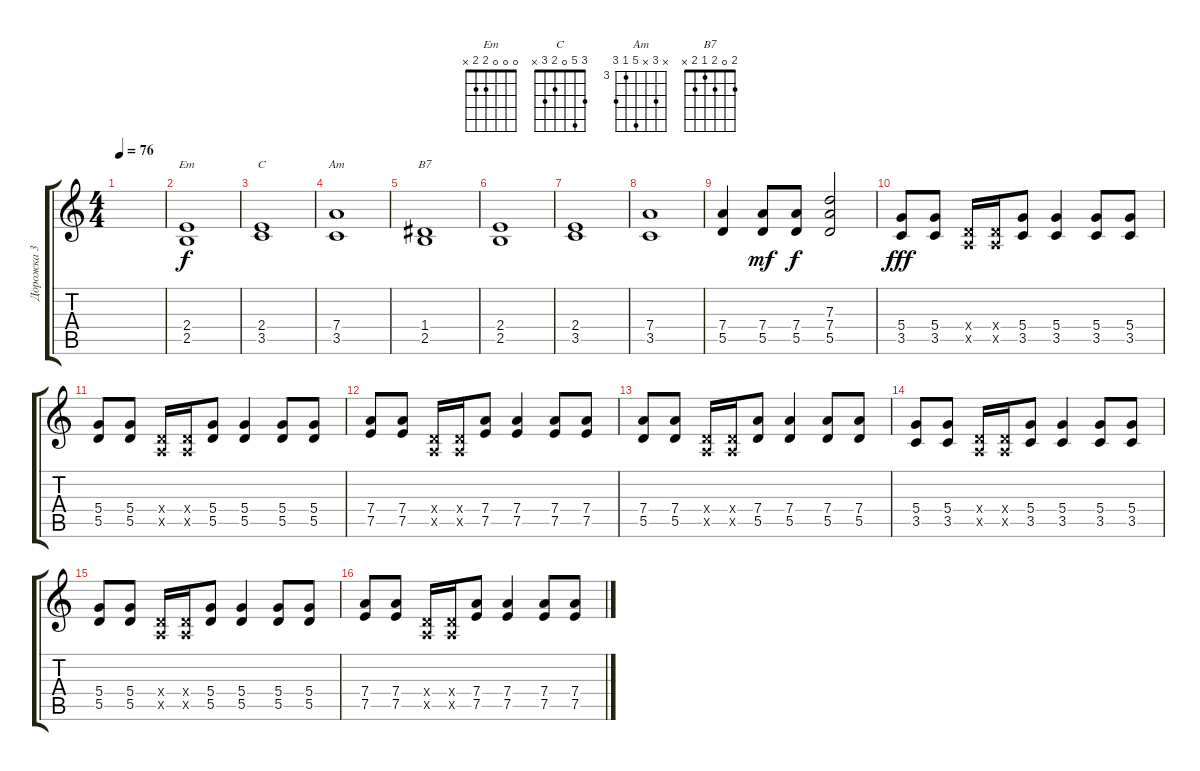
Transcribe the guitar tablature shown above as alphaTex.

\track ("Дорожка 3" "Дорожка 3") {instrument overdrivenguitar}
\staff {score tabs}
\tuning (E4 B3 G3 D3 A2 E2) {hide}
\chord ("Em" 0 0 0 2 2 x)
\chord ("C" 3 5 0 2 3 x)
\chord ("Am" x 5 x 7 3 5) {firstfret 3}
\chord ("B7" 2 0 2 1 2 x)
\ts (4 4)
\tempo 76
\clef g2
\ks c
|
(2.4 2.5).1{ch "Em"} |
(2.4 3.5).1{ch "C"} |
(7.4 3.5).1{ch "Am"} |
(1.4 2.5).1{ch "B7"} |
(2.4 2.5).1 |
(2.4 3.5).1 |
(7.4 3.5).1 |
(7.4 5.5).4 (7.4 5.5).8{dy mf} (7.4 5.5).8{dy f} (7.3 7.4 5.5).2 |
(5.4 3.5).8{dy fff} (5.4 3.5).8 (0.4{x} 0.5{x}).16 (0.4{x} 0.5{x}).16 (5.4 3.5).8 (5.4 3.5).4 (5.4 3.5).8 (5.4 3.5).8 |
(5.4 5.5).8 (5.4 5.5).8 (0.4{x} 0.5{x}).16 (0.4{x} 0.5{x}).16 (5.4 5.5).8 (5.4 5.5).4 (5.4 5.5).8 (5.4 5.5).8 |
(7.4 7.5).8 (7.4 7.5).8 (0.4{x} 0.5{x}).16 (0.4{x} 0.5{x}).16 (7.4 7.5).8 (7.4 7.5).4 (7.4 7.5).8 (7.4 7.5).8 |
(7.4 5.5).8 (7.4 5.5).8 (0.4{x} 0.5{x}).16 (0.4{x} 0.5{x}).16 (7.4 5.5).8 (7.4 5.5).4 (7.4 5.5).8 (7.4 5.5).8 |
(5.4 3.5).8 (5.4 3.5).8 (0.4{x} 0.5{x}).16 (0.4{x} 0.5{x}).16 (5.4 3.5).8 (5.4 3.5).4 (5.4 3.5).8 (5.4 3.5).8 |
(5.4 5.5).8 (5.4 5.5).8 (0.4{x} 0.5{x}).16 (0.4{x} 0.5{x}).16 (5.4 5.5).8 (5.4 5.5).4 (5.4 5.5).8 (5.4 5.5).8 |
(7.4 7.5).8 (7.4 7.5).8 (0.4{x} 0.5{x}).16 (0.4{x} 0.5{x}).16 (7.4 7.5).8 (7.4 7.5).4 (7.4 7.5).8 (7.4 7.5).8
